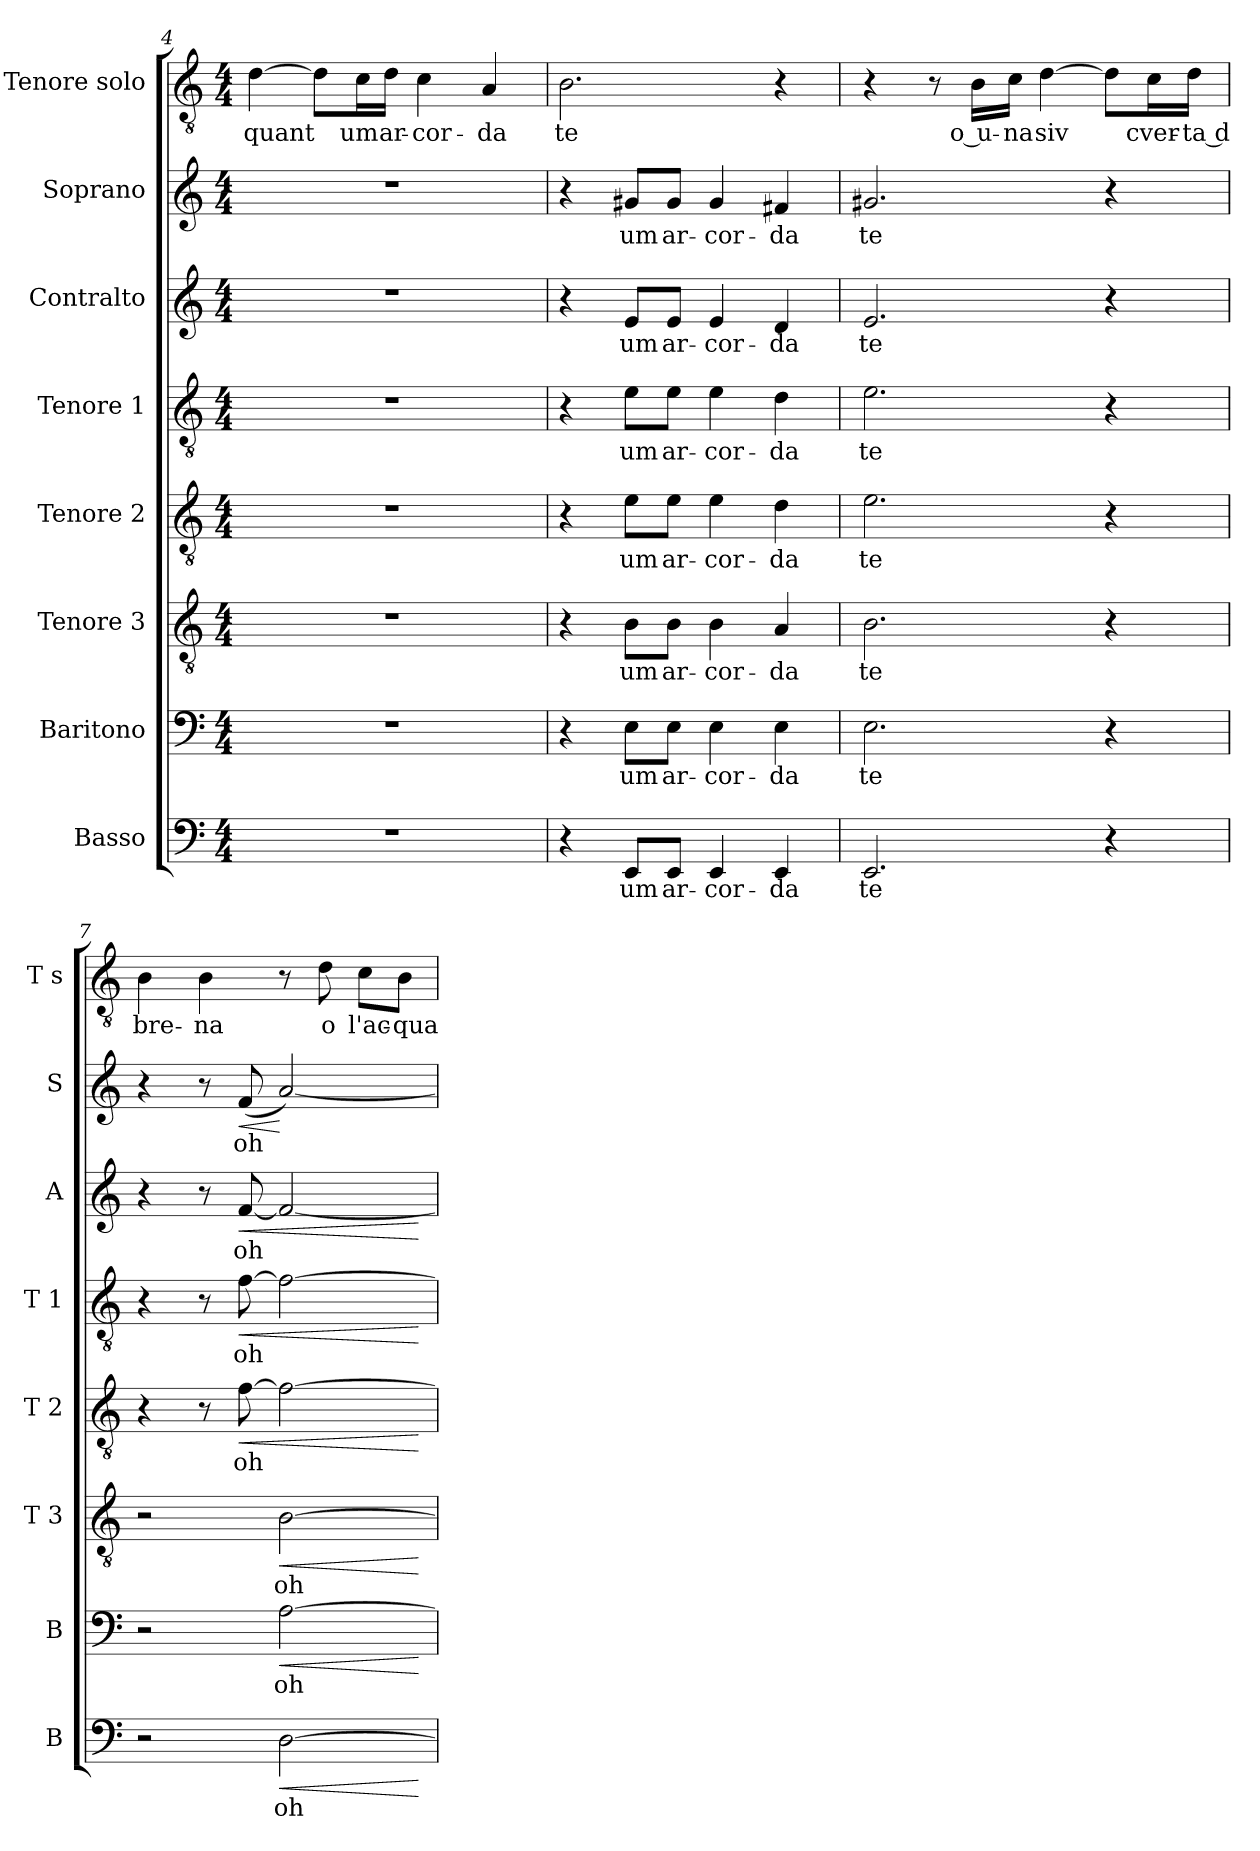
**kern	**text	**dynam	**kern	**text	**dynam	**kern	**text	**dynam	**kern	**text	**dynam	**kern	**text	**dynam	**kern	**text	**dynam	**kern	**text	**dynam	**kern	**text
*part8	*part8	*part8	*part7	*part7	*part7	*part6	*part6	*part6	*part5	*part5	*part5	*part4	*part4	*part4	*part3	*part3	*part3	*part2	*part2	*part2	*part1	*part1
*staff8	*staff8	*staff8	*staff7	*staff7	*staff7	*staff6	*staff6	*staff6	*staff5	*staff5	*staff5	*staff4	*staff4	*staff4	*staff3	*staff3	*staff3	*staff2	*staff2	*staff2	*staff1	*staff1
*I"Basso	*	*	*I"Baritono	*	*	*I"Tenore 3	*	*	*I"Tenore 2	*	*	*I"Tenore 1	*	*	*I"Contralto	*	*	*I"Soprano	*	*	*I"Tenore solo	*
*I'B	*	*	*I'B	*	*	*I'T 3	*	*	*I'T 2	*	*	*I'T 1	*	*	*I'A	*	*	*I'S	*	*	*I'T s	*
*clefF4	*	*	*clefF4	*	*	*clefGv2	*	*	*clefGv2	*	*	*clefGv2	*	*	*clefG2	*	*	*clefG2	*	*	*clefGv2	*
*k[]	*	*	*k[]	*	*	*k[]	*	*	*k[]	*	*	*k[]	*	*	*k[]	*	*	*k[]	*	*	*k[]	*
*M4/4	*	*	*M4/4	*	*	*M4/4	*	*	*M4/4	*	*	*M4/4	*	*	*M4/4	*	*	*M4/4	*	*	*M4/4	*
=4	=4	=4	=4	=4	=4	=4	=4	=4	=4	=4	=4	=4	=4	=4	=4	=4	=4	=4	=4	=4	=4	=4
!	!	!	!	!	!	!	!	!	!	!	!	!	!	!	!	!	!	!	!	!	!	!LO:LY:b
1r	.	.	1r	.	.	1r	.	.	1r	.	.	1r	.	.	1r	.	.	1r	.	.	[4d\	quant
.	.	.	.	.	.	.	.	.	.	.	.	.	.	.	.	.	.	.	.	.	8d\L]	.
!	!	!	!	!	!	!	!	!	!	!	!	!	!	!	!	!	!	!	!	!	!	!LO:LY:b
.	.	.	.	.	.	.	.	.	.	.	.	.	.	.	.	.	.	.	.	.	16c\L	um
!	!	!	!	!	!	!	!	!	!	!	!	!	!	!	!	!	!	!	!	!	!	!LO:LY:b
.	.	.	.	.	.	.	.	.	.	.	.	.	.	.	.	.	.	.	.	.	16d\JJ	ar-
!	!	!	!	!	!	!	!	!	!	!	!	!	!	!	!	!	!	!	!	!	!	!LO:LY:b
.	.	.	.	.	.	.	.	.	.	.	.	.	.	.	.	.	.	.	.	.	4c\	-cor-
!	!	!	!	!	!	!	!	!	!	!	!	!	!	!	!	!	!	!	!	!	!	!LO:LY:b
.	.	.	.	.	.	.	.	.	.	.	.	.	.	.	.	.	.	.	.	.	4A/	-da
=5	=5	=5	=5	=5	=5	=5	=5	=5	=5	=5	=5	=5	=5	=5	=5	=5	=5	=5	=5	=5	=5	=5
!	!	!	!	!	!	!	!	!	!	!	!	!	!	!	!	!	!	!	!	!	!	!LO:LY:b
4r	.	.	4r	.	.	4r	.	.	4r	.	.	4r	.	.	4r	.	.	4r	.	.	2.B\	te
!	!LO:LY:b	!	!	!LO:LY:b	!	!	!LO:LY:b	!	!	!LO:LY:b	!	!	!LO:LY:b	!	!	!LO:LY:b	!	!	!LO:LY:b	!	!	!
8EE/L	um	.	8E\L	um	.	8B\L	um	.	8e\L	um	.	8e\L	um	.	8e/L	um	.	8g#X/L	um	.	.	.
!	!LO:LY:b	!	!	!LO:LY:b	!	!	!LO:LY:b	!	!	!LO:LY:b	!	!	!LO:LY:b	!	!	!LO:LY:b	!	!	!LO:LY:b	!	!	!
8EE/J	ar-	.	8E\J	ar-	.	8B\J	ar-	.	8e\J	ar-	.	8e\J	ar-	.	8e/J	ar-	.	8g#/J	ar-	.	.	.
!	!LO:LY:b	!	!	!LO:LY:b	!	!	!LO:LY:b	!	!	!LO:LY:b	!	!	!LO:LY:b	!	!	!LO:LY:b	!	!	!LO:LY:b	!	!	!
4EE/	-cor-	.	4E\	-cor-	.	4B\	-cor-	.	4e\	-cor-	.	4e\	-cor-	.	4e/	-cor-	.	4g#/	-cor-	.	.	.
!	!LO:LY:b	!	!	!LO:LY:b	!	!	!LO:LY:b	!	!	!LO:LY:b	!	!	!LO:LY:b	!	!	!LO:LY:b	!	!	!LO:LY:b	!	!	!
4EE/	-da	.	4E\	-da	.	4A/	-da	.	4d\	-da	.	4d\	-da	.	4d/	-da	.	4f#X/	-da	.	4r	.
!!LO:LB:g=z
=6	=6	=6	=6	=6	=6	=6	=6	=6	=6	=6	=6	=6	=6	=6	=6	=6	=6	=6	=6	=6	=6	=6
!	!LO:LY:b	!	!	!LO:LY:b	!	!	!LO:LY:b	!	!	!LO:LY:b	!	!	!LO:LY:b	!	!	!LO:LY:b	!	!	!LO:LY:b	!	!	!
2.EE/	te	.	2.E\	te	.	2.B\	te	.	2.e\	te	.	2.e\	te	.	2.e/	te	.	2.g#X/	te	.	4r	.
.	.	.	.	.	.	.	.	.	.	.	.	.	.	.	.	.	.	.	.	.	8r	.
!	!	!	!	!	!	!	!	!	!	!	!	!	!	!	!	!	!	!	!	!	!	!LO:LY:b
.	.	.	.	.	.	.	.	.	.	.	.	.	.	.	.	.	.	.	.	.	16B\LL	o u-
!	!	!	!	!	!	!	!	!	!	!	!	!	!	!	!	!	!	!	!	!	!	!LO:LY:b
.	.	.	.	.	.	.	.	.	.	.	.	.	.	.	.	.	.	.	.	.	16c\JJ	-na
!	!	!	!	!	!	!	!	!	!	!	!	!	!	!	!	!	!	!	!	!	!	!LO:LY:b
.	.	.	.	.	.	.	.	.	.	.	.	.	.	.	.	.	.	.	.	.	[4d\	siv
4r	.	.	4r	.	.	4r	.	.	4r	.	.	4r	.	.	4r	.	.	4r	.	.	8d\L]	.
!	!	!	!	!	!	!	!	!	!	!	!	!	!	!	!	!	!	!	!	!	!	!LO:LY:b
.	.	.	.	.	.	.	.	.	.	.	.	.	.	.	.	.	.	.	.	.	16c\L	cver-
!	!	!	!	!	!	!	!	!	!	!	!	!	!	!	!	!	!	!	!	!	!	!LO:LY:b
.	.	.	.	.	.	.	.	.	.	.	.	.	.	.	.	.	.	.	.	.	16d\JJ	ta d
=7	=7	=7	=7	=7	=7	=7	=7	=7	=7	=7	=7	=7	=7	=7	=7	=7	=7	=7	=7	=7	=7	=7
!	!	!	!	!	!	!	!	!	!	!	!	!	!	!	!	!	!	!	!	!	!	!LO:LY:b
2r	.	.	2r	.	.	2r	.	.	4r	.	.	4r	.	.	4r	.	.	4r	.	.	4B\	bre-
!	!	!	!	!	!	!	!	!	!	!	!	!	!	!	!	!	!	!	!	!	!	!LO:LY:b
.	.	.	.	.	.	.	.	.	8r	.	.	8r	.	.	8r	.	.	8r	.	.	4B\	-na
!	!	!	!	!	!	!	!	!	!	!LO:LY:b	!LO:HP:b	!	!LO:LY:b	!LO:HP:b	!	!LO:LY:b	!LO:HP:b	!	!LO:LY:b	!LO:HP:b	!	!
.	.	.	.	.	.	.	.	.	[8f\	oh	<	[8f\	oh	<	[8f/	oh	<	(<8f/	oh	<	.	.
!	!LO:LY:b	!LO:HP:b	!	!LO:LY:b	!LO:HP:b	!	!LO:LY:b	!LO:HP:b	!	!	!	!	!	!	!	!	!	!	!	!	!	!
[2D\	oh	<	[2A\	oh	<	[2B\	oh	<	2f\_	.	.	2f\_	.	.	2f/_	.	.	[2a/)	.	[	8r	.
!	!	!	!	!	!	!	!	!	!	!	!	!	!	!	!	!	!	!	!	!	!	!LO:LY:b
.	.	.	.	.	.	.	.	.	.	.	.	.	.	.	.	.	.	.	.	.	8d\	o
!	!	!	!	!	!	!	!	!	!	!	!	!	!	!	!	!	!	!	!	!	!	!LO:LY:b
.	.	.	.	.	.	.	.	.	.	.	.	.	.	.	.	.	.	.	.	.	8c\L	l'ac-
!	!	!	!	!	!	!	!	!	!	!	!	!	!	!	!	!	!	!	!	!	!	!LO:LY:b
.	.	.	.	.	.	.	.	.	.	.	.	.	.	.	.	.	.	.	.	.	8B\J	-qua
.	.	[	.	.	[	.	.	[	.	.	[	.	.	[	.	.	[	.	.	.	.	.
=	=	=	=	=	=	=	=	=	=	=	=	=	=	=	=	=	=	=	=	=	=	=
*-	*-	*-	*-	*-	*-	*-	*-	*-	*-	*-	*-	*-	*-	*-	*-	*-	*-	*-	*-	*-	*-	*-
